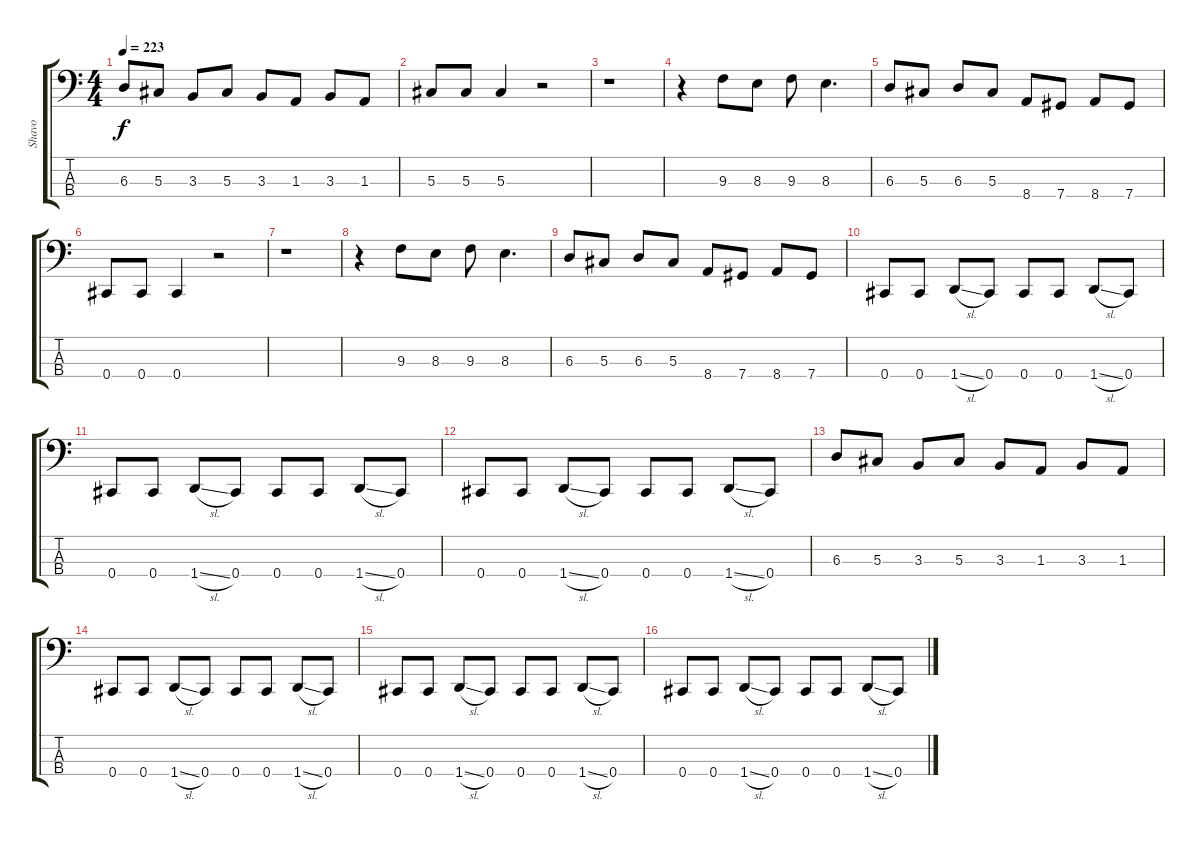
\track ("Shavo" "Shavo") {instrument electricbassfinger}
\staff {score tabs}
\tuning (Gb2 Db2 Ab1 Db1) {hide}
\ts (4 4)
\tempo 223
\clef f4
\ks c
6.3.8{dy f} 5.3.8 3.3.8 5.3.8 3.3.8 1.3.8 3.3.8 1.3.8 |
5.3.8 5.3.8 5.3.4 r.2 |
r.1 |
r.4 9.3.8 8.3.8 9.3.8 8.3.4{d} |
6.3.8 5.3.8 6.3.8 5.3.8 8.4.8 7.4.8 8.4.8 7.4.8 |
0.4.8 0.4.8 0.4.4 r.2 |
r.1 |
r.4 9.3.8 8.3.8 9.3.8 8.3.4{d} |
6.3.8 5.3.8 6.3.8 5.3.8 8.4.8 7.4.8 8.4.8 7.4.8 |
0.4.8 0.4.8 1.4{sl}.8 0.4.8 0.4.8 0.4.8 1.4{sl}.8 0.4.8 |
0.4.8 0.4.8 1.4{sl}.8 0.4.8 0.4.8 0.4.8 1.4{sl}.8 0.4.8 |
0.4.8 0.4.8 1.4{sl}.8 0.4.8 0.4.8 0.4.8 1.4{sl}.8 0.4.8 |
6.3.8 5.3.8 3.3.8 5.3.8 3.3.8 1.3.8 3.3.8 1.3.8 |
0.4.8 0.4.8 1.4{sl}.8 0.4.8 0.4.8 0.4.8 1.4{sl}.8 0.4.8 |
0.4.8 0.4.8 1.4{sl}.8 0.4.8 0.4.8 0.4.8 1.4{sl}.8 0.4.8 |
0.4.8 0.4.8 1.4{sl}.8 0.4.8 0.4.8 0.4.8 1.4{sl}.8 0.4.8
